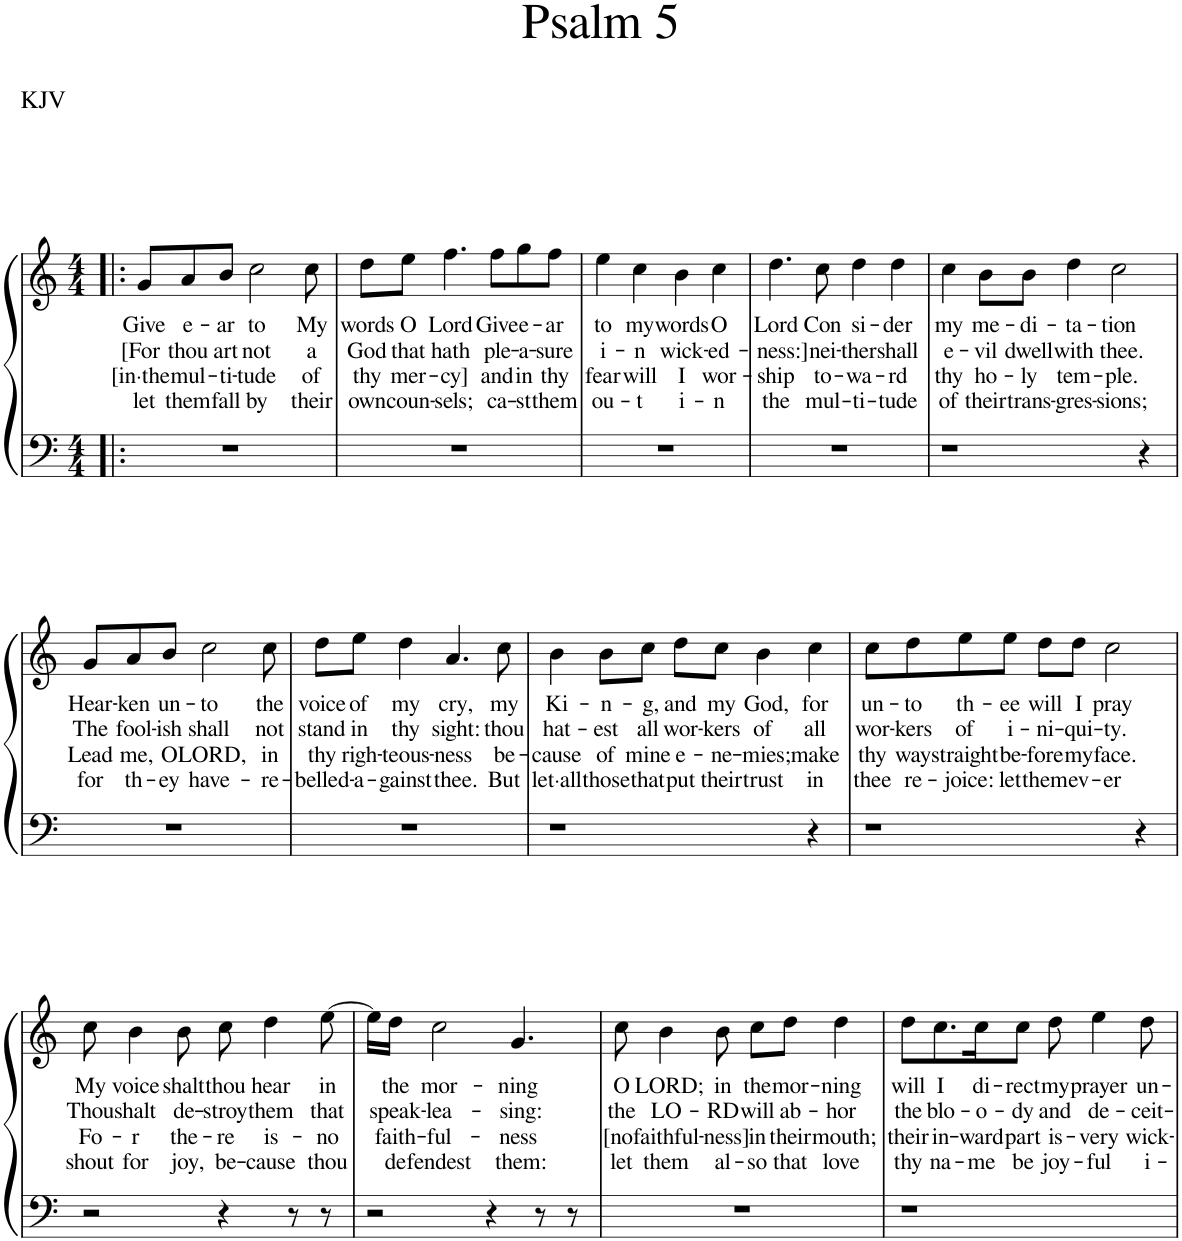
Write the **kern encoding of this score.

**kern	**kern	**text	**text	**text	**text
*part1	*part1	*part1	*part1	*part1	*part1
*staff2	*staff1	*staff1	*staff1	*staff1	*staff1
*I"Piano	*	*	*	*	*
*I'Pno.	*	*	*	*	*
*clefF4	*clefG2	*	*	*	*
*k[]	*k[]	*	*	*	*
*M4/4	*M4/4	*	*	*	*
=1!|:	=1!|:	=1!|:	=1!|:	=1!|:	=1!|:
!	!	!LO:LY:b	!LO:LY:b	!LO:LY:b	!LO:LY:b
1r	8g/L	Give	[For	[in·the	let
!	!	!LO:LY:b	!LO:LY:b	!LO:LY:b	!LO:LY:b
.	8a/	e-	thou	mul-	them
!	!	!LO:LY:b	!LO:LY:b	!LO:LY:b	!LO:LY:b
.	8b/J	-ar	art	-ti-	fall
!	!	!LO:LY:b	!LO:LY:b	!LO:LY:b	!LO:LY:b
.	2cc\	to	not	-tude	by
!	!	!LO:LY:b	!LO:LY:b	!LO:LY:b	!LO:LY:b
.	8cc\	My	a	of	their
=2	=2	=2	=2	=2	=2
!	!	!LO:LY:b	!LO:LY:b	!LO:LY:b	!LO:LY:b
1r	8dd\L	words	God	thy	own
!	!	!LO:LY:b	!LO:LY:b	!LO:LY:b	!LO:LY:b
.	8ee\J	O	that	mer-	coun-
!	!	!LO:LY:b	!LO:LY:b	!LO:LY:b	!LO:LY:b
.	4.ff\	Lord	hath	-cy]	-sels;
!	!	!LO:LY:b	!LO:LY:b	!LO:LY:b	!LO:LY:b
.	8ff\L	Give	ple-	and	ca-
!	!	!LO:LY:b	!LO:LY:b	!LO:LY:b	!LO:LY:b
.	8gg\	e-	-a-	in	-st
!	!	!LO:LY:b	!LO:LY:b	!LO:LY:b	!LO:LY:b
.	8ff\J	-ar	-sure	thy	them
=3	=3	=3	=3	=3	=3
!	!	!LO:LY:b	!LO:LY:b	!LO:LY:b	!LO:LY:b
1r	4ee\	to	i-	fear	ou-
!	!	!LO:LY:b	!LO:LY:b	!LO:LY:b	!LO:LY:b
.	4cc\	my	-n	will	-t
!	!	!LO:LY:b	!LO:LY:b	!LO:LY:b	!LO:LY:b
.	4b\	words	wick-	I	i-
!	!	!LO:LY:b	!LO:LY:b	!LO:LY:b	!LO:LY:b
.	4cc\	O	-ed-	wor-	-n
=4	=4	=4	=4	=4	=4
!	!	!LO:LY:b	!LO:LY:b	!LO:LY:b	!LO:LY:b
1r	4.dd\	Lord	-ness:]	-ship	the
!	!	!LO:LY:b	!LO:LY:b	!LO:LY:b	!LO:LY:b
.	8cc\	Con	nei-	to-	mul-
!	!	!LO:LY:b	!LO:LY:b	!LO:LY:b	!LO:LY:b
.	4dd\	si-	-ther	-wa-	-ti-
!	!	!LO:LY:b	!LO:LY:b	!LO:LY:b	!LO:LY:b
.	4dd\	-der	shall	-rd	-tude
=5	=5	=5	=5	=5	=5
!	!	!LO:LY:b	!LO:LY:b	!LO:LY:b	!LO:LY:b
1r	4cc\	my	e-	thy	of
!	!	!LO:LY:b	!LO:LY:b	!LO:LY:b	!LO:LY:b
.	8b\L	me-	-vil	ho-	their
!	!	!LO:LY:b	!LO:LY:b	!LO:LY:b	!LO:LY:b
.	8b\J	-di-	dwell	-ly	trans-
!	!	!LO:LY:b	!LO:LY:b	!LO:LY:b	!LO:LY:b
.	4dd\	-ta-	with	tem-	-gres-
!	!	!LO:LY:b	!LO:LY:b	!LO:LY:b	!LO:LY:b
.	[4cc\	-tion	thee.	-ple.	-sions;
4r	4ryy	.	.	.	.
!!LO:LB:g=z
=6	=6	=6	=6	=6	=6
!	!	!LO:LY:b	!LO:LY:b	!LO:LY:b	!LO:LY:b
1r	8g/L	Hear-	The	Lead	for
.	4cc\]	.	.	.	.
!	!	!LO:LY:b	!LO:LY:b	!LO:LY:b	!LO:LY:b
.	8a/	-ken	fool-	me,	th-
!	!	!LO:LY:b	!LO:LY:b	!LO:LY:b	!LO:LY:b
.	8b/J	un-	-ish	O	-ey
!	!	!LO:LY:b	!LO:LY:b	!LO:LY:b	!LO:LY:b
.	2cc\	-to	shall	LORD,	have-
4ryy	.	.	.	.	.
!	!	!LO:LY:b	!LO:LY:b	!LO:LY:b	!LO:LY:b
.	8cc\	the	not	in	-re-
=7	=7	=7	=7	=7	=7
!	!	!LO:LY:b	!LO:LY:b	!LO:LY:b	!LO:LY:b
1r	8dd\L	voice	stand	thy	-belled-
!	!	!LO:LY:b	!LO:LY:b	!LO:LY:b	!LO:LY:b
.	8ee\J	of	in	righ-	-a-
!	!	!LO:LY:b	!LO:LY:b	!LO:LY:b	!LO:LY:b
.	4dd\	my	thy	-teous-	-gainst
!	!	!LO:LY:b	!LO:LY:b	!LO:LY:b	!LO:LY:b
.	4.a/	cry,	sight:	-ness	thee.
!	!	!LO:LY:b	!LO:LY:b	!LO:LY:b	!LO:LY:b
.	8cc\	my	thou	be-	But
=8	=8	=8	=8	=8	=8
!	!	!LO:LY:b	!LO:LY:b	!LO:LY:b	!LO:LY:b
1r	4b\	Ki-	hat-	-cause	let·all
!	!	!LO:LY:b	!LO:LY:b	!LO:LY:b	!LO:LY:b
.	8b\L	-n-	-est	of	those
!	!	!LO:LY:b	!LO:LY:b	!LO:LY:b	!LO:LY:b
.	8cc\J	-g,	all	mine	that
!	!	!LO:LY:b	!LO:LY:b	!LO:LY:b	!LO:LY:b
.	8dd\L	and	wor-	e-	put
!	!	!LO:LY:b	!LO:LY:b	!LO:LY:b	!LO:LY:b
.	8cc\J	my	-kers	-ne-	their
!	!	!LO:LY:b	!LO:LY:b	!LO:LY:b	!LO:LY:b
.	4b\	God,	of	-mies;	trust
!	!	!LO:LY:b	!LO:LY:b	!LO:LY:b	!LO:LY:b
4r	4cc\	for	all	make	in
=9	=9	=9	=9	=9	=9
!	!	!LO:LY:b	!LO:LY:b	!LO:LY:b	!LO:LY:b
1r	8cc\L	un-	wor-	thy	thee
!	!	!LO:LY:b	!LO:LY:b	!LO:LY:b	!LO:LY:b
.	8dd\	-to	-kers	way	re-
!	!	!LO:LY:b	!LO:LY:b	!LO:LY:b	!LO:LY:b
.	8ee\	th-	of	straight	-joice:
!	!	!LO:LY:b	!LO:LY:b	!LO:LY:b	!LO:LY:b
.	8ee\J	-ee	i-	be-	let
!	!	!LO:LY:b	!LO:LY:b	!LO:LY:b	!LO:LY:b
.	8dd\L	will	-ni-	-fore	them
!	!	!LO:LY:b	!LO:LY:b	!LO:LY:b	!LO:LY:b
.	8dd\J	I	-qui-	my	ev-
!	!	!LO:LY:b	!LO:LY:b	!LO:LY:b	!LO:LY:b
.	[4cc\	pray	-ty.	face.	-er
4r	4ryy	.	.	.	.
!!LO:LB:g=z
=10	=10	=10	=10	=10	=10
!	!	!LO:LY:b	!LO:LY:b	!LO:LY:b	!LO:LY:b
2r	8cc\	My	Thou	Fo-	shout
.	4cc\]	.	.	.	.
!	!	!LO:LY:b	!LO:LY:b	!LO:LY:b	!LO:LY:b
.	4b\	voice	shalt	-r	for
4r	.	.	.	.	.
!	!	!LO:LY:b	!LO:LY:b	!LO:LY:b	!LO:LY:b
.	8b\	shalt	de-	the-	joy,
!	!	!LO:LY:b	!LO:LY:b	!LO:LY:b	!LO:LY:b
8r	8cc\	thou	-stroy	-re	be-
!	!	!LO:LY:b	!LO:LY:b	!LO:LY:b	!LO:LY:b
8r	4dd\	hear	them	is-	-cause
4ryy	.	.	.	.	.
!	!	!LO:LY:b	!LO:LY:b	!LO:LY:b	!LO:LY:b
.	[8ee\	in	that	-no	thou
=11	=11	=11	=11	=11	=11
2r	16ee\LL]	.	.	.	.
!	!	!LO:LY:b	!LO:LY:b	!LO:LY:b	!LO:LY:b
.	16dd\JJ	the	speak-	-faith-	de
!	!	!LO:LY:b	!LO:LY:b	!LO:LY:b	!LO:LY:b
.	2cc\	mor-	-lea-	-ful-	fendest
4r	.	.	.	.	.
!	!	!LO:LY:b	!LO:LY:b	!LO:LY:b	!LO:LY:b
.	4.g/	-ning	-sing:	-ness	them:
8r	.	.	.	.	.
8r	.	.	.	.	.
=12	=12	=12	=12	=12	=12
!	!	!LO:LY:b	!LO:LY:b	!LO:LY:b	!LO:LY:b
1r	8cc\	O	the	[no	let
!	!	!LO:LY:b	!LO:LY:b	!LO:LY:b	!LO:LY:b
.	4b\	LORD;	LO-	faithful-	them
!	!	!LO:LY:b	!LO:LY:b	!LO:LY:b	!LO:LY:b
.	8b\	in	-RD	-ness]	al-
!	!	!LO:LY:b	!LO:LY:b	!LO:LY:b	!LO:LY:b
.	8cc\L	the	will	in	-so
!	!	!LO:LY:b	!LO:LY:b	!LO:LY:b	!LO:LY:b
.	8dd\J	mor-	ab-	their	that
!	!	!LO:LY:b	!LO:LY:b	!LO:LY:b	!LO:LY:b
.	4dd\	-ning	-hor	mouth;	love
=13	=13	=13	=13	=13	=13
!	!	!LO:LY:b	!LO:LY:b	!LO:LY:b	!LO:LY:b
1r	8dd\L	will	the	their	thy
!	!	!LO:LY:b	!LO:LY:b	!LO:LY:b	!LO:LY:b
.	8.cc\	I	blo-	in-	na-
!	!	!LO:LY:b	!LO:LY:b	!LO:LY:b	!LO:LY:b
.	16cc\K	di-	-o-	-ward	-me
!	!	!LO:LY:b	!LO:LY:b	!LO:LY:b	!LO:LY:b
.	8cc\J	-rect	-dy	part	be
!	!	!LO:LY:b	!LO:LY:b	!LO:LY:b	!LO:LY:b
.	8dd\	my	and	is-	joy-
!	!	!LO:LY:b	!LO:LY:b	!LO:LY:b	!LO:LY:b
.	4ee\	prayer	de-	-very	-ful
!	!	!LO:LY:b	!LO:LY:b	!LO:LY:b	!LO:LY:b
.	8dd\	un-	-ceit-	wick-	i-
=	=	=	=	=	=
*-	*-	*-	*-	*-	*-
